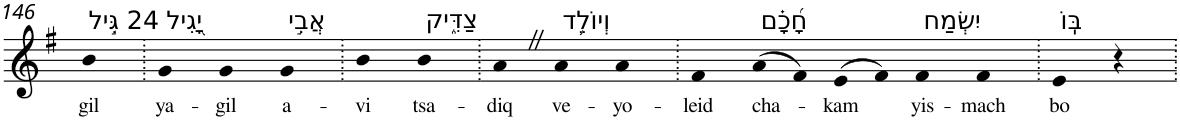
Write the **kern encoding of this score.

**kern	**text
*part1	*part1
*staff1	*staff1
*I"Piano	*
*I'Pno	*
!!LO:PB:g=z
*clefG2	*
*k[f#]	*
*G:	*
=146	=146
!LO:TX:a:t=24 גִּ֣יל	!
!	!LO:LY:b
4b	gil
=147.	=147.
!LO:TX:a:t=יָ֭גִיל	!
!	!LO:LY:b
4g	ya-
!	!LO:LY:b
4g	-gil
!LO:TX:a:t=אֲבִ֣י	!
!	!LO:LY:b
4g	a-
=148.	=148.
!	!LO:LY:b
4b	-vi
!LO:TX:a:t=צַדִּ֑יק	!
!	!LO:LY:b
4b	tsa-
=149.	=149.
!	!LO:LY:b
4aZ	-diq
!LO:TX:a:t=וְיוֹלֵ֥ד	!
!	!LO:LY:b
4a	ve-
!	!LO:LY:b
4a	-yo-
=150.	=150.
!	!LO:LY:b
4f#	-leid
!LO:TX:a:t=חָ֝כָ֗ם	!
!	!LO:LY:b
(>8a	cha-
8f#)	.
!	!LO:LY:b
(>8e	-kam
8f#)	.
!LO:TX:a:t=יִשְׂמַח	!
!	!LO:LY:b
4f#	yis-
!	!LO:LY:b
4f#	-mach
=151.	=151.
!LO:TX:a:t=בּֽוֹ	!
!	!LO:LY:b
4e	bo
4r	.
=.	=.
*-	*-
